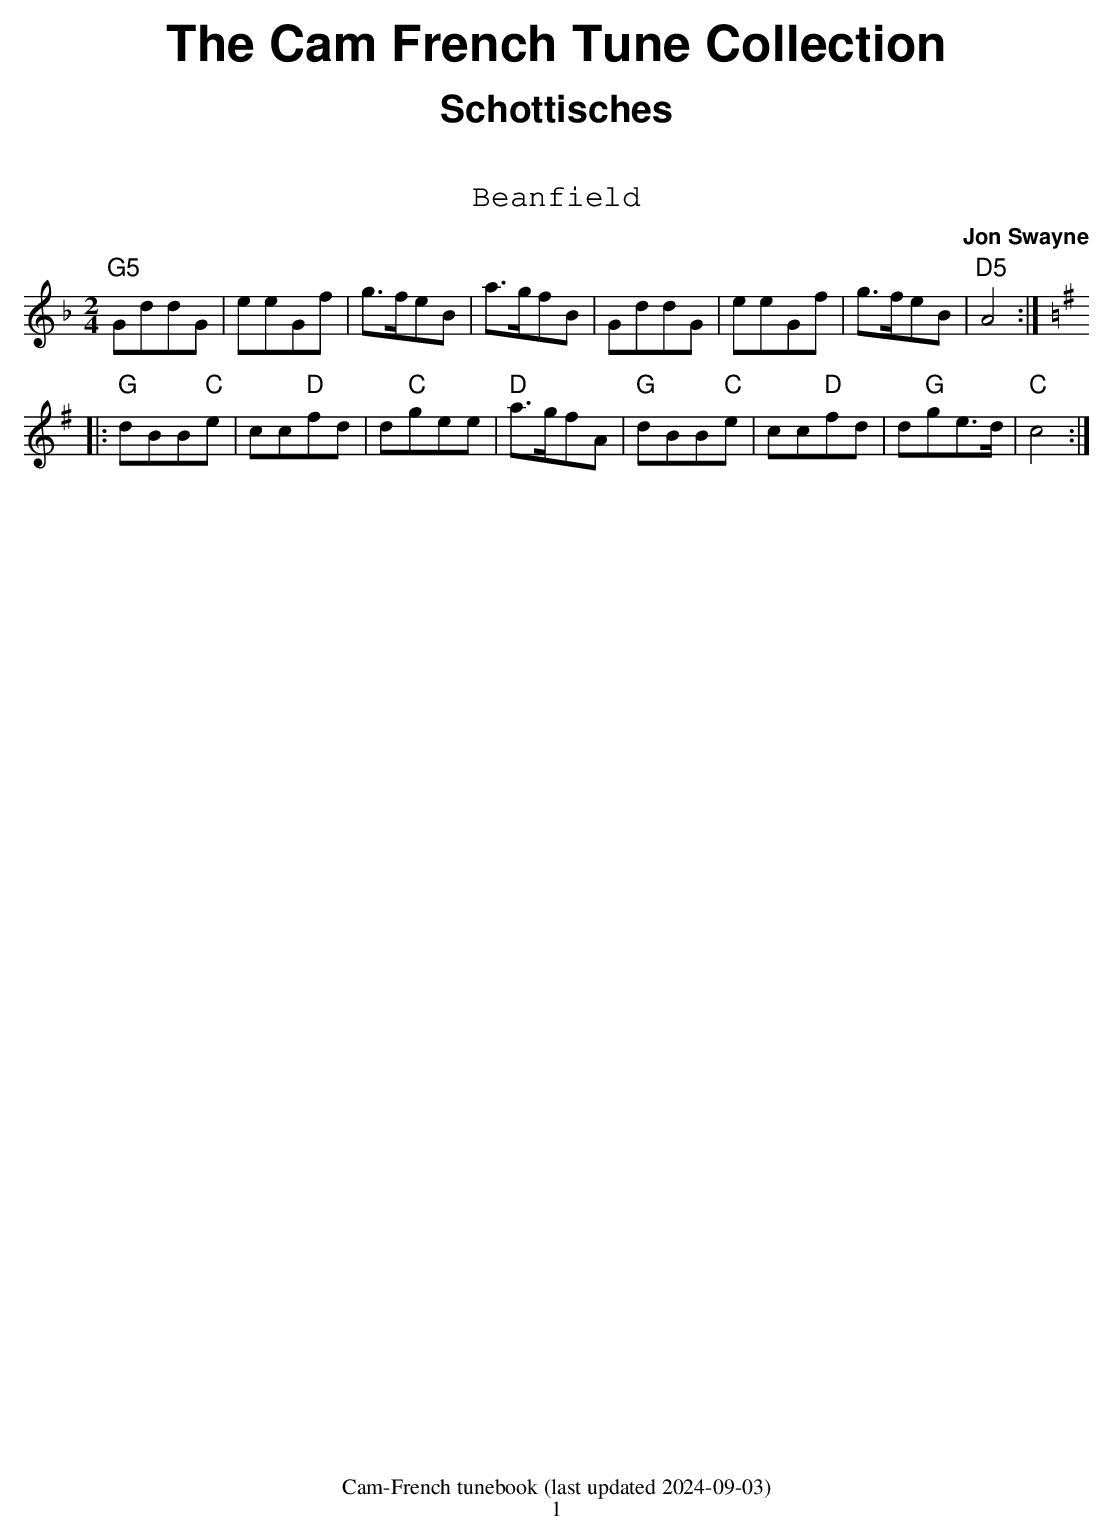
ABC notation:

X:1
T:Beanfield
M:2/4
L:1/8
Q:1/4=170
C:Jon Swayne
K:Gdor
"G5"GddG | eeGf | g>feB | a>gfB | GddG | eeGf | g>feB | "D5"A4 :|
K:G
|: "G"dBB"C"e | cc"D"fd | d"C"gee | "D"a>gfA | "G"dBB"C"e | cc"D"fd | d"G"ge>d | "C"c4 :|
